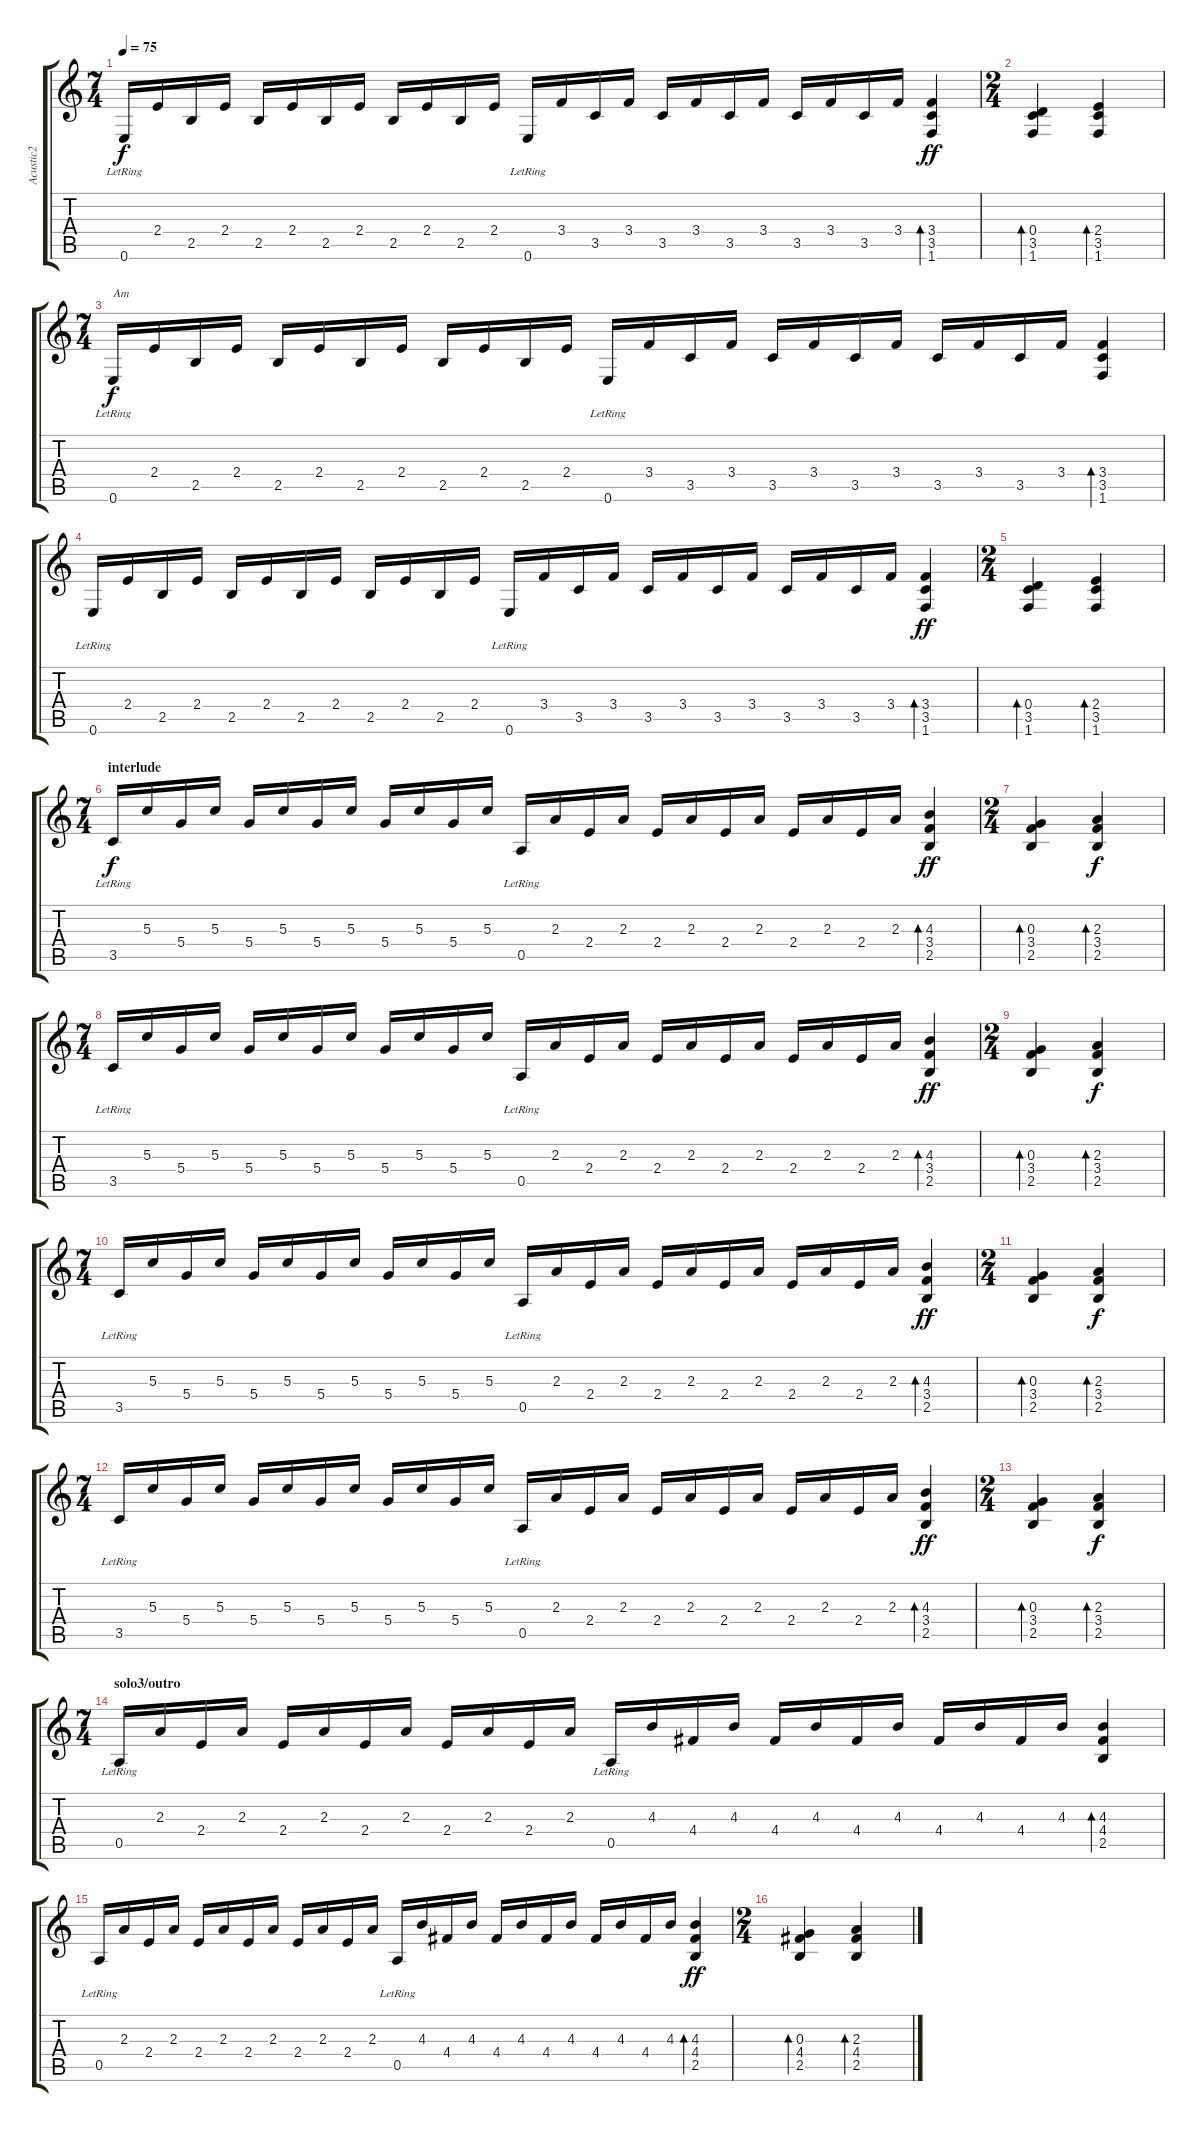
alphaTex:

\track ("Acustic2" "Acustic2") {instrument acousticguitarsteel}
\staff {score tabs}
\tuning (E4 B3 G3 D3 A2 E2) {hide}
\ts (7 4)
\tempo 75
\clef g2
\ks c
0.6{lr}.16{dy f} 2.4.16 2.5.16 2.4.16 2.5.16 2.4.16 2.5.16 2.4.16 2.5.16 2.4.16 2.5.16 2.4.16 0.6{lr}.16 3.4.16 3.5.16 3.4.16 3.5.16 3.4.16 3.5.16 3.4.16 3.5.16 3.4.16 3.5.16 3.4.16 (3.4 3.5 1.6).4{bd 120 dy ff} |
\ts (2 4)
(0.4 3.5 1.6).4{bd 120} (2.4 3.5 1.6).4{bd 120} |
\ts (7 4)
0.6{lr}.16{txt "Am" dy f} 2.4.16 2.5.16 2.4.16 2.5.16 2.4.16 2.5.16 2.4.16 2.5.16 2.4.16 2.5.16 2.4.16 0.6{lr}.16 3.4.16 3.5.16 3.4.16 3.5.16 3.4.16 3.5.16 3.4.16 3.5.16 3.4.16 3.5.16 3.4.16 (3.4 3.5 1.6).4{bd 120} |
0.6{lr}.16 2.4.16 2.5.16 2.4.16 2.5.16 2.4.16 2.5.16 2.4.16 2.5.16 2.4.16 2.5.16 2.4.16 0.6{lr}.16 3.4.16 3.5.16 3.4.16 3.5.16 3.4.16 3.5.16 3.4.16 3.5.16 3.4.16 3.5.16 3.4.16 (3.4 3.5 1.6).4{bd 120 dy ff} |
\ts (2 4)
(0.4 3.5 1.6).4{bd 120} (2.4 3.5 1.6).4{bd 120} |
\ts (7 4)
\section ("" "interlude")
3.5{lr}.16{dy f} 5.3.16 5.4.16 5.3.16 5.4.16 5.3.16 5.4.16 5.3.16 5.4.16 5.3.16 5.4.16 5.3.16 0.5{lr}.16 2.3.16 2.4.16 2.3.16 2.4.16 2.3.16 2.4.16 2.3.16 2.4.16 2.3.16 2.4.16 2.3.16 (4.3 3.4 2.5).4{bd 120 dy ff} |
\ts (2 4)
(0.3 3.4 2.5).4{bd 120} (2.3 3.4 2.5).4{bd 120 dy f} |
\ts (7 4)
3.5{lr}.16 5.3.16 5.4.16 5.3.16 5.4.16 5.3.16 5.4.16 5.3.16 5.4.16 5.3.16 5.4.16 5.3.16 0.5{lr}.16 2.3.16 2.4.16 2.3.16 2.4.16 2.3.16 2.4.16 2.3.16 2.4.16 2.3.16 2.4.16 2.3.16 (4.3 3.4 2.5).4{bd 120 dy ff} |
\ts (2 4)
(0.3 3.4 2.5).4{bd 120} (2.3 3.4 2.5).4{bd 120 dy f} |
\ts (7 4)
3.5{lr}.16 5.3.16 5.4.16 5.3.16 5.4.16 5.3.16 5.4.16 5.3.16 5.4.16 5.3.16 5.4.16 5.3.16 0.5{lr}.16 2.3.16 2.4.16 2.3.16 2.4.16 2.3.16 2.4.16 2.3.16 2.4.16 2.3.16 2.4.16 2.3.16 (4.3 3.4 2.5).4{bd 120 dy ff} |
\ts (2 4)
(0.3 3.4 2.5).4{bd 120} (2.3 3.4 2.5).4{bd 120 dy f} |
\ts (7 4)
3.5{lr}.16 5.3.16 5.4.16 5.3.16 5.4.16 5.3.16 5.4.16 5.3.16 5.4.16 5.3.16 5.4.16 5.3.16 0.5{lr}.16 2.3.16 2.4.16 2.3.16 2.4.16 2.3.16 2.4.16 2.3.16 2.4.16 2.3.16 2.4.16 2.3.16 (4.3 3.4 2.5).4{bd 120 dy ff} |
\ts (2 4)
(0.3 3.4 2.5).4{bd 120} (2.3 3.4 2.5).4{bd 120 dy f} |
\ts (7 4)
\section ("" "solo3/outro")
0.5{lr}.16 2.3.16 2.4.16 2.3.16 2.4.16 2.3.16 2.4.16 2.3.16 2.4.16 2.3.16 2.4.16 2.3.16 0.5{lr}.16 4.3.16 4.4.16 4.3.16 4.4.16 4.3.16 4.4.16 4.3.16 4.4.16 4.3.16 4.4.16 4.3.16 (4.3 4.4 2.5).4{bd 120} |
0.5{lr}.16 2.3.16 2.4.16 2.3.16 2.4.16 2.3.16 2.4.16 2.3.16 2.4.16 2.3.16 2.4.16 2.3.16 0.5{lr}.16 4.3.16 4.4.16 4.3.16 4.4.16 4.3.16 4.4.16 4.3.16 4.4.16 4.3.16 4.4.16 4.3.16 (4.3 4.4 2.5).4{bd 120 dy ff} |
\ts (2 4)
(0.3 4.4 2.5).4{bd 120} (2.3 4.4 2.5).4{bd 120}
